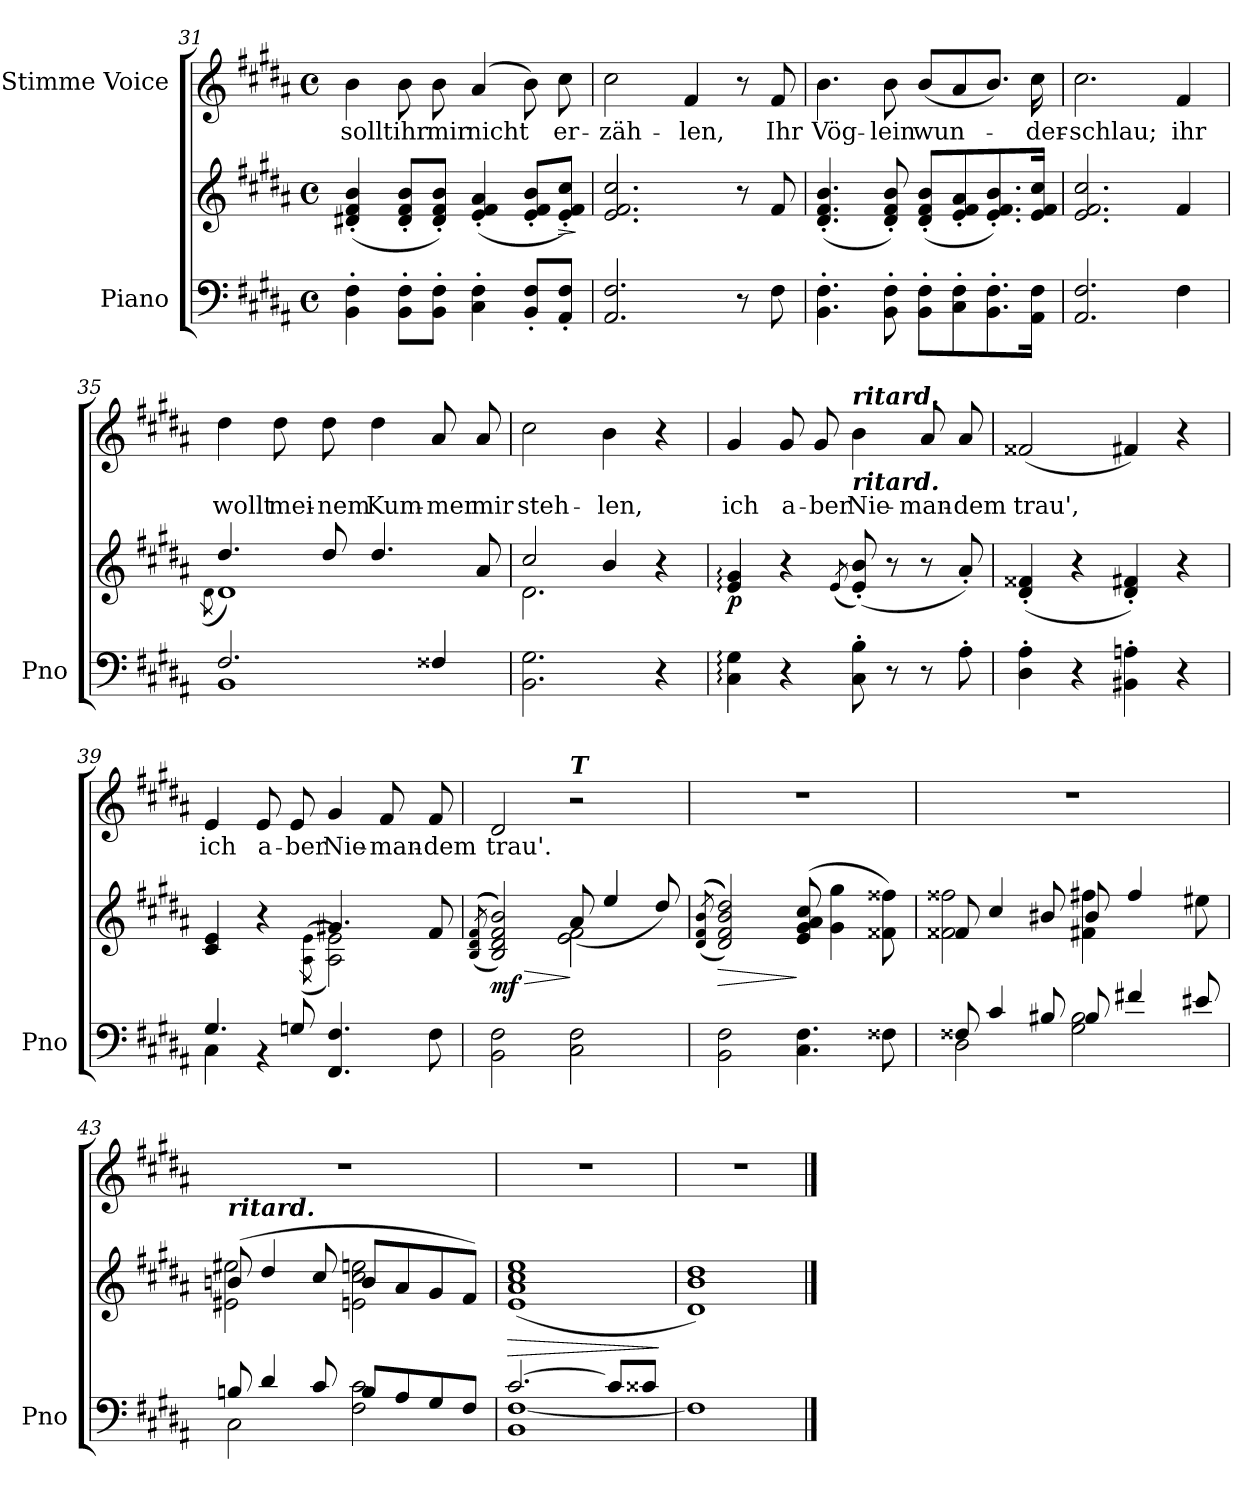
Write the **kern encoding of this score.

**kern	**kern	**dynam	**kern	**text
*part2	*part2	*part2	*part1	*part1
*staff3	*staff2	*staff2/3	*staff1	*staff1
*I"Piano	*	*	*I"Stimme Voice	*
*I'Pno	*	*	*	*
!!LO:LB:g=z
*clefF4	*clefG2	*	*clefG2	*
*k[f#c#g#d#a#]	*k[f#c#g#d#a#]	*	*k[f#c#g#d#a#]	*
*M4/4	*M4/4	*	*M4/4	*
*met(c)	*met(c)	*	*met(c)	*
=31	=31	=31	=31	=31
!	!	!	!	!LO:LY:b
4BB\' 4F#\'	(<4d#X/' 4f#/' 4b/'	.	4b\	sollt
!	!	!	!	!LO:LY:b
8BB\' 8F#\'L	8d#/' 8f#/' 8b/'L	.	8b\	ihr
!	!	!	!	!LO:LY:b
8BB\' 8F#\'J	8d#/' 8f#/' 8b/'J)	.	8b\	mir
!	!	!	!	!LO:LY:b
4C#\' 4F#\'	(<4e/' 4f#/' 4a#/'	.	(>4a#/	nicht
8BB/' 8F#/'L	8e/' 8f#/' 8b/'L	.	8b\)	.
!	!	!LO:HP:b	!	!LO:LY:b
8AA#/' 8F#/'J	8e/' 8f#/' 8cc#/'J)	>	8cc#\	er-
.	.	]	.	.
=32	=32	=32	=32	=32
!	!	!	!	!LO:LY:b
2.AA#/ 2.F#/	2.e/ 2.f#/ 2.cc#/	.	2cc#\	-zäh-
!	!	!	!	!LO:LY:b
.	.	.	4f#/	-len,
8r	8r	.	8r	.
!	!	!	!	!LO:LY:b
8F#\	8f#/	.	8f#/	Ihr
=33	=33	=33	=33	=33
!	!	!	!	!LO:LY:b
4.BB\' 4.F#\'	(<4.d#/' 4.f#/' 4.b/'	.	4.b\	Vög-
!	!	!	!	!LO:LY:b
8BB\' 8F#\'	8d#/' 8f#/' 8b/')	.	8b\	-lein
!	!	!	!	!LO:LY:b
8BB\' 8F#\'L	(<8d#/' 8f#/' 8b/'L	.	(<8b/L	wun-
8C#\' 8F#\'	8e/' 8f#/' 8a#/'	.	8a#/	.
8.BB\' 8.F#\'	8.e/' 8.f#/' 8.b/')	.	8.b/J)	.
!	!	!	!	!LO:LY:b
16AA#\ 16F#\Jk	16e/ 16f#/ 16cc#/Jk	.	16cc#\	-der-
=34	=34	=34	=34	=34
!	!	!	!	!LO:LY:b
2.AA#/ 2.F#/	2.e/ 2.f#/ 2.cc#/	.	2.cc#\	-schlau;
!	!	!	!	!LO:LY:b
4F#\	4f#/	.	4f#/	ihr
!!LO:LB:g=z
=35	=35	=35	=35	=35
*	*^	*	*	*
.	.	(<8qd#\	.	.	.
*^	*	*	*	*	*
!	!	!	!	!	!	!LO:LY:b
2.F#:/	1BB	4.dd#/	1d#)	.	4dd#\	wollt
!	!	!	!	!	!	!LO:LY:b
.	.	.	.	.	8dd#\	mei-
!	!	!	!	!	!	!LO:LY:b
.	.	8dd#/	.	.	8dd#\	-nem
!	!	!	!	!	!	!LO:LY:b
.	.	4.dd#/	.	.	4dd#\	Kum-
!	!	!	!	!	!	!LO:LY:b
4F##X/	.	.	.	.	8a#/	-mer
!	!	!	!	!	!	!LO:LY:b
.	.	8a#/	.	.	8a#/	mir
*v	*v	*	*	*	*	*
=36	=36	=36	=36	=36	=36
!	!	!	!	!	!LO:LY:b
2.BB\ 2.G#\	2cc#/	2.d#\	.	2cc#\	steh-
!	!	!	!	!	!LO:LY:b
.	4b/	.	.	4b\	-len,
4r	4r	4ryy	.	4r	.
=37	=37	=37	=37	=37	=37
!	!	!	!LO:DY:b	!	!LO:LY:b
*	*v	*v	*	*	*
4C#\: 4G#\:	4e/: 4g#/:	p	4g#/	ich
!	!	!	!	!LO:LY:b
4r	4r	.	8g#/	a-
!	!	!	!	!LO:LY:b
.	.	.	8g#/	-ber
.	(<8qe/	.	.	.
!	!	!	!LO:TX:a:Bi:t=ritard.	!
!	!	!	!LO:TX:b:Bi:t=ritard.	!
!	!	!	!	!LO:LY:b
8C#\' 8B\'	(<8e/' 8b/')	.	4b\	Nie-
8r	8r	.	.	.
!	!	!	!	!LO:LY:b
8r	8r	.	8a#/	-man-
!	!	!	!	!LO:LY:b
8A#'\	8a#'/)	.	8a#/	-dem
=38	=38	=38	=38	=38
!	!	!	!	!LO:LY:b
4D#\' 4A#\'	(<4d#/' 4f##X/'	.	(<2f##X/	trau',
4r	4r	.	.	.
4BB#X\' 4An\'	4d#/' 4f#X/')	.	4f#X/)	.
4r	4r	.	4r	.
=39	=39	=39	=39	=39
*^	*^	*	*	*
!	!	!	!	!	!	!LO:LY:b
4.G#/	4C#\	4c#/ 4e/	2ryy	.	4e/	ich
!	!	!	!	!	!	!LO:LY:b
.	4r	4r	.	.	8e/	a-
!	!	!	!	!	!	!LO:LY:b
8Gn/	.	.	.	.	8e/	-ber
.	.	.	(<(<8qA#\ 8qe\	.	.	.
!	!	!	!	!	!	!LO:LY:b
4.FF#/ 4.F#/	2ryy	4.g#X/	2A#\ 2e\))	.	4g#/	Nie-
!	!	!	!	!	!	!LO:LY:b
.	.	.	.	.	8f#/	-man-
!	!	!	!	!	!	!LO:LY:b
8F#\	.	8f#/	.	.	8f#/	-dem
*v	*v	*	*	*	*	*
!!LO:LB:g=z
=40	=40	=40	=40	=40	=40
.	(<(<(<8qB/ 8qd#/ 8qf#/	.	.	.	.
!	!	!	!LO:HP:b	!	!LO:LY:b
!	!	!	!LO:DY:n=1:b	!	!
2BB\ 2F#\	2B/ 2d#/ 2f#/ 2b/)))	2ryy	> mf	2d#/	trau'.
!	!	!	!	!LO:TX:a:Bi:t=T	!
2C#\ 2F#\	2e\ 2f#\	(>8a#/	]	2r	.
.	.	4ee/	.	.	.
.	.	8dd#/)	.	.	.
*	*v	*v	*	*	*
=41	=41	=41	=41	=41
.	(<(<(<8qd#/ 8qf#/ 8qb/	.	.	.
!	!	!LO:HP:b	!	!
2BB\ 2F#\	2d#/ 2f#/ 2b/ 2dd#/)))	>	1r	.
4.C#\ 4.F#\	(>8e/ 8g#/ 8a#/ 8cc#/	]	.	.
.	4g#\ 4gg#\	.	.	.
8F##X\	8f##X\ 8ff##X\)	.	.	.
=42	=42	=42	=42	=42
*^	*^	*	*	*
8F##X/	2D#\	8f##X/	(>2f##\ 2ff##X\	.	1r	.
4c#/	.	4cc#/	.	.	.	.
8B#X/)	.	(8b#X/	.	.	.	.
8B#/	2G#\ 2B#\	8b#/	4f#X\ 4ff#X\	.	.	.
4f#X/	.	4ff#/	.	.	.	.
.	.	.	4ryy	.	.	.
8e#X/	.	(8ee#X\	.	.	.	.
=43	=43	=43	=43	=43	=43	=43
!	!	!	!	!	!LO:TX:b:Bi:t=ritard.	!
8Bn/	2C#\	(>8bn/	2e#X\ 2ee#X\	.	1r	.
4d#/	.	4dd#/	.	.	.	.
8c#/	.	8cc#/	.	.	.	.
8B/L	2F#\ 2c#\	8b/L	2en\ 2cc#\ 2een\	.	.	.
8A#/	.	8a#/	.	.	.	.
8G#/	.	8g#/	.	.	.	.
8F#/J	.	8f#/J)	.	.	.	.
*	*	*v	*v	*	*	*
=44	=44	=44	=44	=44	=44
!	!	!	!LO:HP:b	!	!
[2.c#/	1BB [1F#	(>1e 1a# 1cc# 1ee	>	1r	.
8c#/L]	.	.	.	.	.
8c##X/J	.	.	.	.	.
*v	*v	*	*	*	*
.	.	]	.	.
=45	=45	=45	=45	=45
1F#]	1d# 1b 1dd#)	.	1r	.
==	==	==	==	==
*-	*-	*-	*-	*-
